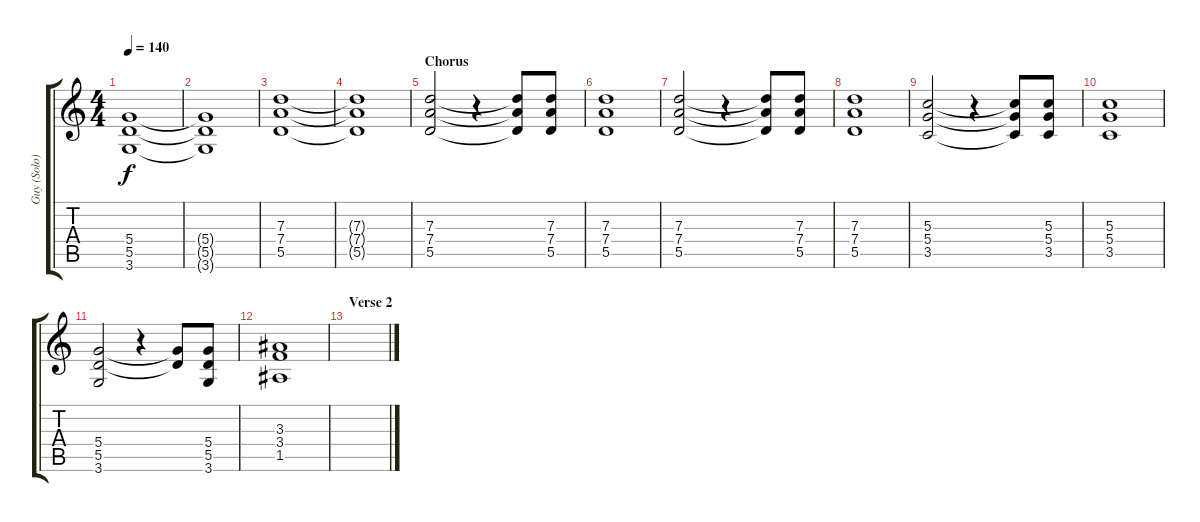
\track ("Guy (Solo)" "Guy (Solo)") {instrument overdrivenguitar}
\staff {score tabs}
\tuning (E4 B3 G3 D3 A2 E2) {hide}
\ts (4 4)
\tempo 140
\clef g2
\ks c
(5.4 5.5 3.6).1{dy f} |
(5.4{t} 5.5{t} 3.6{t}).1 |
(7.3 7.4 5.5).1 |
(7.3{t} 7.4{t} 5.5{t}).1 |
\section ("" "Chorus")
(7.3 7.4 5.5).2 r.4 (7.3{t} 7.4{t} 5.5{t}).8 (7.3 7.4 5.5).8 |
(7.3 7.4 5.5).1 |
(7.3 7.4 5.5).2 r.4 (7.3{t} 7.4{t} 5.5{t}).8 (7.3 7.4 5.5).8 |
(7.3 7.4 5.5).1 |
(5.3 5.4 3.5).2 r.4 (5.3{t} 5.4{t} 3.5{t}).8 (5.3 5.4 3.5).8 |
(5.3 5.4 3.5).1 |
(5.4 5.5 3.6).2 r.4 (5.4{t} 5.5{t}).8 (5.4 5.5 3.6).8 |
(3.3 3.4 1.5).1 |
\section ("" "Verse 2")
